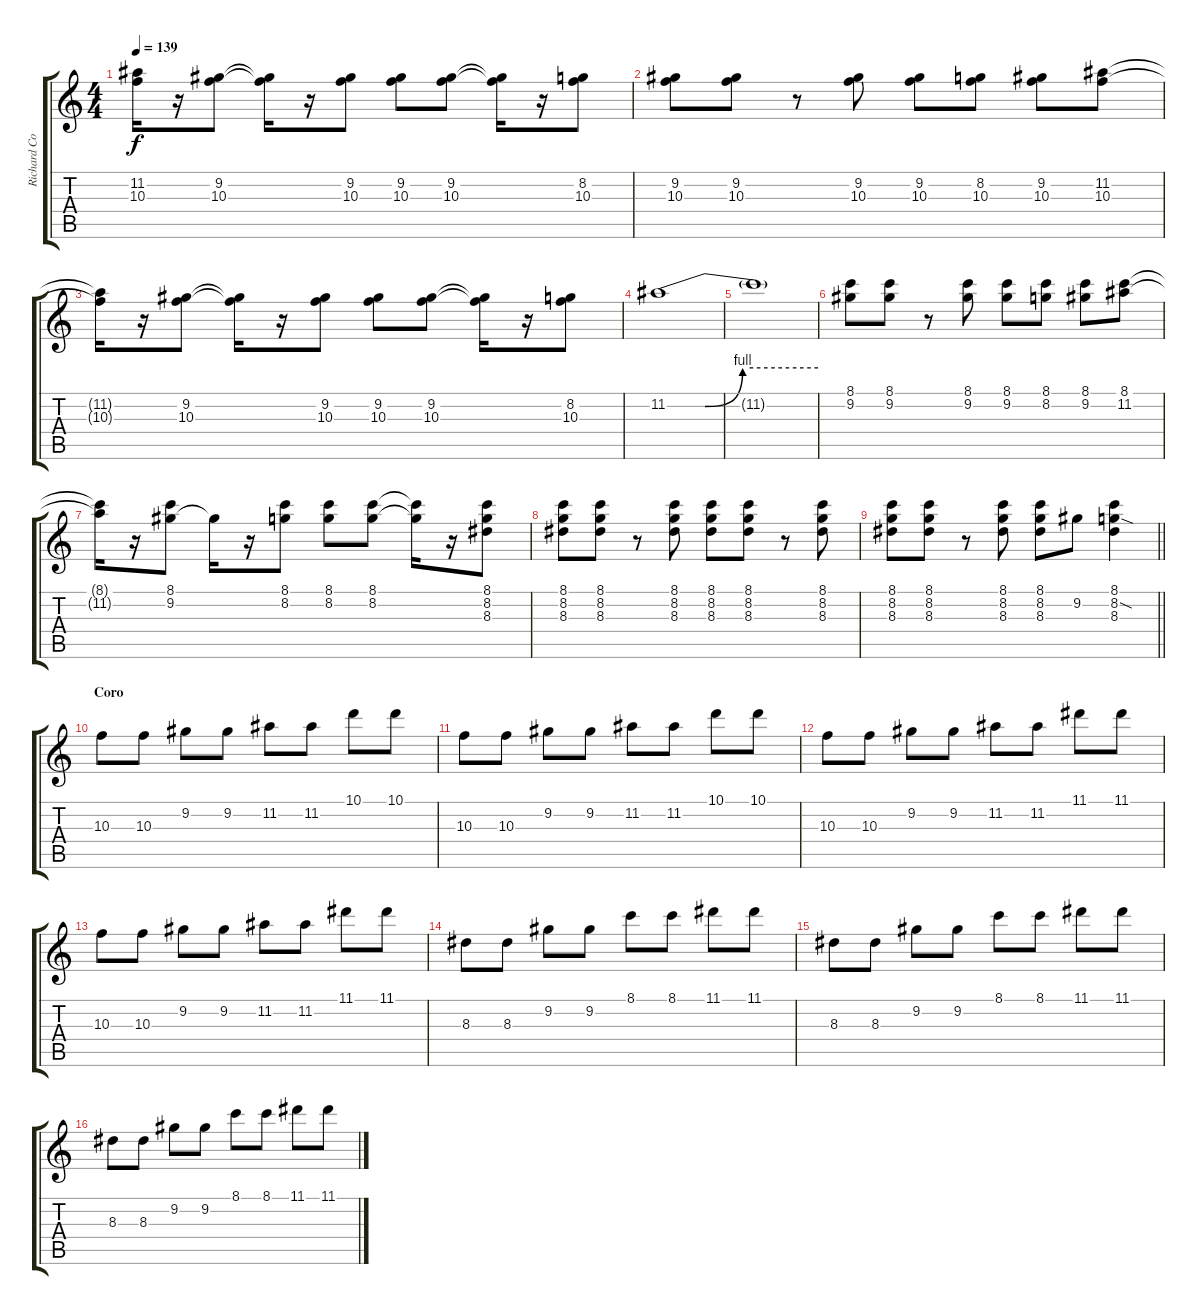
\track ("Richard Coleman (Gtr)" "Richard Co") {instrument overdrivenguitar}
\staff {score tabs}
\tuning (E4 B3 G3 D3 A2 E2) {hide}
\ts (4 4)
\tempo 139
\clef g2
\ks c
(11.2{t} 10.3{t}).16{dy f} r.16 (9.2 10.3).8 (9.2{t} 10.3{t}).16 r.16 (9.2 10.3).8 (9.2 10.3).8 (9.2 10.3).8 (9.2{t} 10.3{t}).16 r.16 (8.2 10.3).8 |
(9.2 10.3).8 (9.2 10.3).8 r.8 (9.2 10.3).8 (9.2 10.3).8 (8.2 10.3).8 (9.2 10.3).8 (11.2 10.3).8 |
(11.2{t} 10.3{t}).16 r.16 (9.2 10.3).8 (9.2{t} 10.3{t}).16 r.16 (9.2 10.3).8 (9.2 10.3).8 (9.2 10.3).8 (9.2{t} 10.3{t}).16 r.16 (8.2 10.3).8 |
11.2{be (custom 0 0 15 0 30 4 60 4)}.1{volume 16} |
11.2{t}.1 |
(8.1 9.2).8{volume 11} (8.1 9.2).8 r.8 (8.1 9.2).8 (8.1 9.2).8 (8.1 8.2).8 (8.1 9.2).8 (8.1 11.2).8 |
(8.1{t} 11.2{t}).16 r.16 (8.1 9.2).8 9.2{t}.16 r.16 (8.1 8.2).8 (8.1 8.2).8 (8.1 8.2).8 (8.1{t} 8.2{t}).16 r.16 (8.1 8.2 8.3).8 |
(8.1 8.2 8.3).8 (8.1 8.2 8.3).8 r.8 (8.1 8.2 8.3).8 (8.1 8.2 8.3).8 (8.1 8.2 8.3).8 r.8 (8.1 8.2 8.3).8 |
\barLineRight lightlight
(8.1 8.2 8.3).8 (8.1 8.2 8.3).8 r.8 (8.1 8.2 8.3).8 (8.1 8.2 8.3).8 9.2.8 (8.1 8.2{sod} 8.3).4 |
\section ("" "Coro")
10.3.8{volume 14} 10.3.8 9.2.8 9.2.8 11.2.8 11.2.8 10.1.8 10.1.8 |
10.3.8 10.3.8 9.2.8 9.2.8 11.2.8 11.2.8 10.1.8 10.1.8 |
10.3.8 10.3.8 9.2.8 9.2.8 11.2.8 11.2.8 11.1.8 11.1.8 |
10.3.8 10.3.8 9.2.8 9.2.8 11.2.8 11.2.8 11.1.8 11.1.8 |
8.3.8 8.3.8 9.2.8 9.2.8 8.1.8 8.1.8 11.1.8 11.1.8 |
8.3.8 8.3.8 9.2.8 9.2.8 8.1.8 8.1.8 11.1.8 11.1.8 |
8.3.8 8.3.8 9.2.8 9.2.8 8.1.8 8.1.8 11.1.8 11.1.8
